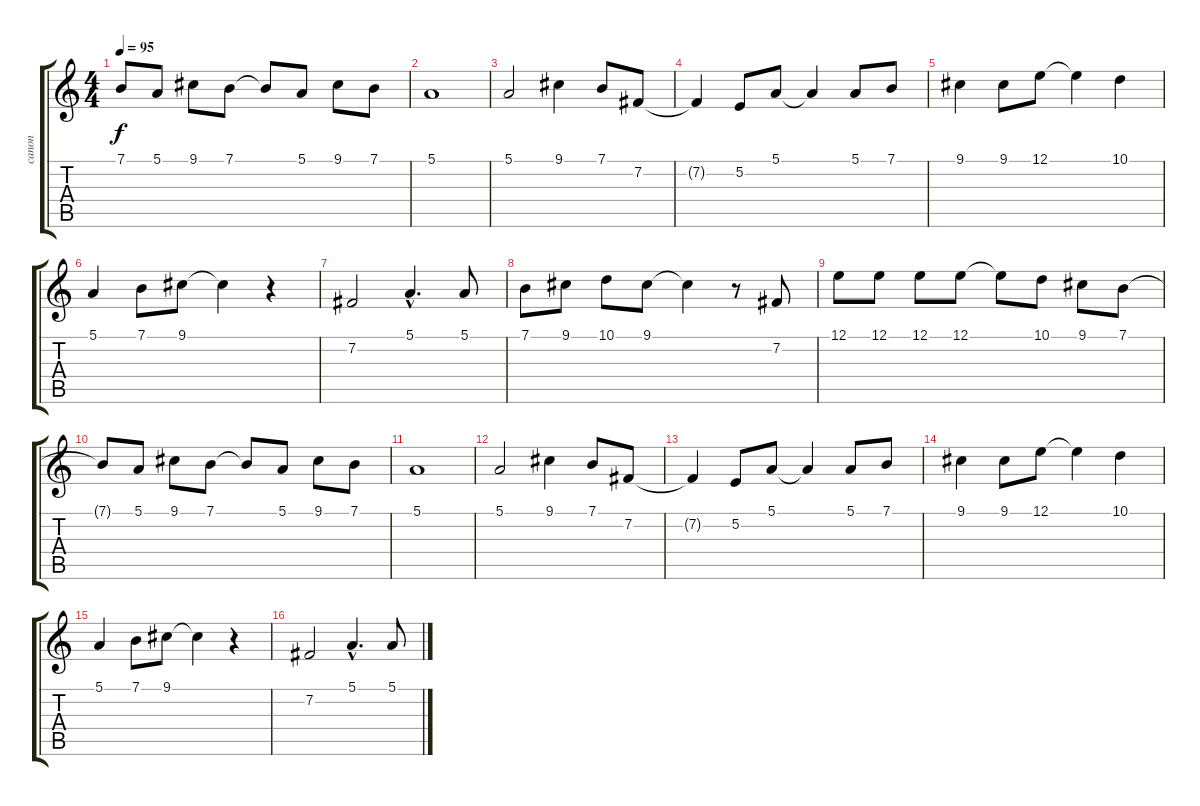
\track ("canon" "canon") {instrument acousticgrandpiano}
\staff {score tabs}
\tuning (E4 B3 G3 D3 A2 E2) {hide}
\ts (4 4)
\tempo 95
\clef g2
\ks c
7.1{t}.8{dy f} 5.1.8 9.1.8 7.1.8 7.1{t}.8 5.1.8 9.1.8 7.1.8 |
5.1.1 |
5.1.2 9.1.4 7.1.8 7.2.8 |
7.2{t}.4 5.2.8 5.1.8 5.1{t}.4 5.1.8 7.1.8 |
9.1.4 9.1.8 12.1.8 12.1{t}.4 10.1.4 |
5.1.4 7.1.8 9.1.8 9.1{t}.4 r.4 |
7.2.2 5.1{hac}.4{d} 5.1.8 |
7.1.8 9.1.8 10.1.8 9.1.8 9.1{t}.4 r.8 7.2.8 |
12.1.8 12.1.8 12.1.8 12.1.8 12.1{t}.8 10.1.8 9.1.8 7.1.8 |
7.1{t}.8 5.1.8 9.1.8 7.1.8 7.1{t}.8 5.1.8 9.1.8 7.1.8 |
5.1.1 |
5.1.2 9.1.4 7.1.8 7.2.8 |
7.2{t}.4 5.2.8 5.1.8 5.1{t}.4 5.1.8 7.1.8 |
9.1.4 9.1.8 12.1.8 12.1{t}.4 10.1.4 |
5.1.4 7.1.8 9.1.8 9.1{t}.4 r.4 |
7.2.2 5.1{hac}.4{d} 5.1.8
